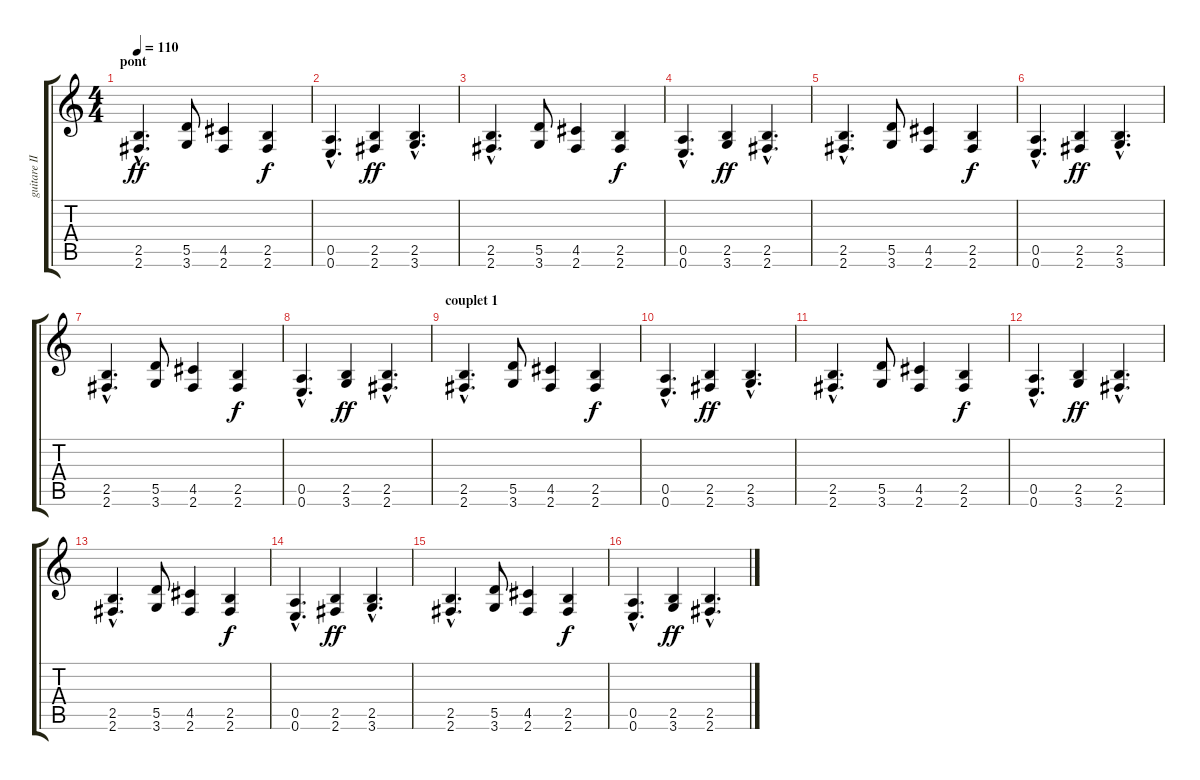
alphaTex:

\track ("guitare II" "guitare II") {instrument distortionguitar}
\staff {score tabs}
\tuning (E4 B3 G3 D3 A2 E2) {hide}
\ts (4 4)
\section ("" "pont")
\tempo 110
\clef g2
\ks c
(2.5{hac} 2.6{hac}).4{d dy ff} (5.5 3.6).8 (4.5 2.6).4 (2.5 2.6).4{dy f} |
(0.5{hac} 0.6{hac}).4{d} (2.5 2.6).4{dy ff} (2.5{hac} 3.6{hac}).4{d} |
(2.5{hac} 2.6{hac}).4{d} (5.5 3.6).8 (4.5 2.6).4 (2.5 2.6).4{dy f} |
(0.5{hac} 0.6{hac}).4{d} (2.5 3.6).4{dy ff} (2.5{hac} 2.6{hac}).4{d} |
(2.5{hac} 2.6{hac}).4{d} (5.5 3.6).8 (4.5 2.6).4 (2.5 2.6).4{dy f} |
(0.5{hac} 0.6{hac}).4{d} (2.5 2.6).4{dy ff} (2.5{hac} 3.6{hac}).4{d} |
(2.5{hac} 2.6{hac}).4{d} (5.5 3.6).8 (4.5 2.6).4 (2.5 2.6).4{dy f} |
(0.5{hac} 0.6{hac}).4{d} (2.5 3.6).4{dy ff} (2.5{hac} 2.6{hac}).4{d} |
\section ("" "couplet 1")
(2.5{hac} 2.6{hac}).4{d} (5.5 3.6).8 (4.5 2.6).4 (2.5 2.6).4{dy f} |
(0.5{hac} 0.6{hac}).4{d} (2.5 2.6).4{dy ff} (2.5{hac} 3.6{hac}).4{d} |
(2.5{hac} 2.6{hac}).4{d} (5.5 3.6).8 (4.5 2.6).4 (2.5 2.6).4{dy f} |
(0.5{hac} 0.6{hac}).4{d} (2.5 3.6).4{dy ff} (2.5{hac} 2.6{hac}).4{d} |
(2.5{hac} 2.6{hac}).4{d} (5.5 3.6).8 (4.5 2.6).4 (2.5 2.6).4{dy f} |
(0.5{hac} 0.6{hac}).4{d} (2.5 2.6).4{dy ff} (2.5{hac} 3.6{hac}).4{d} |
(2.5{hac} 2.6{hac}).4{d} (5.5 3.6).8 (4.5 2.6).4 (2.5 2.6).4{dy f} |
(0.5{hac} 0.6{hac}).4{d} (2.5 3.6).4{dy ff} (2.5{hac} 2.6{hac}).4{d}
